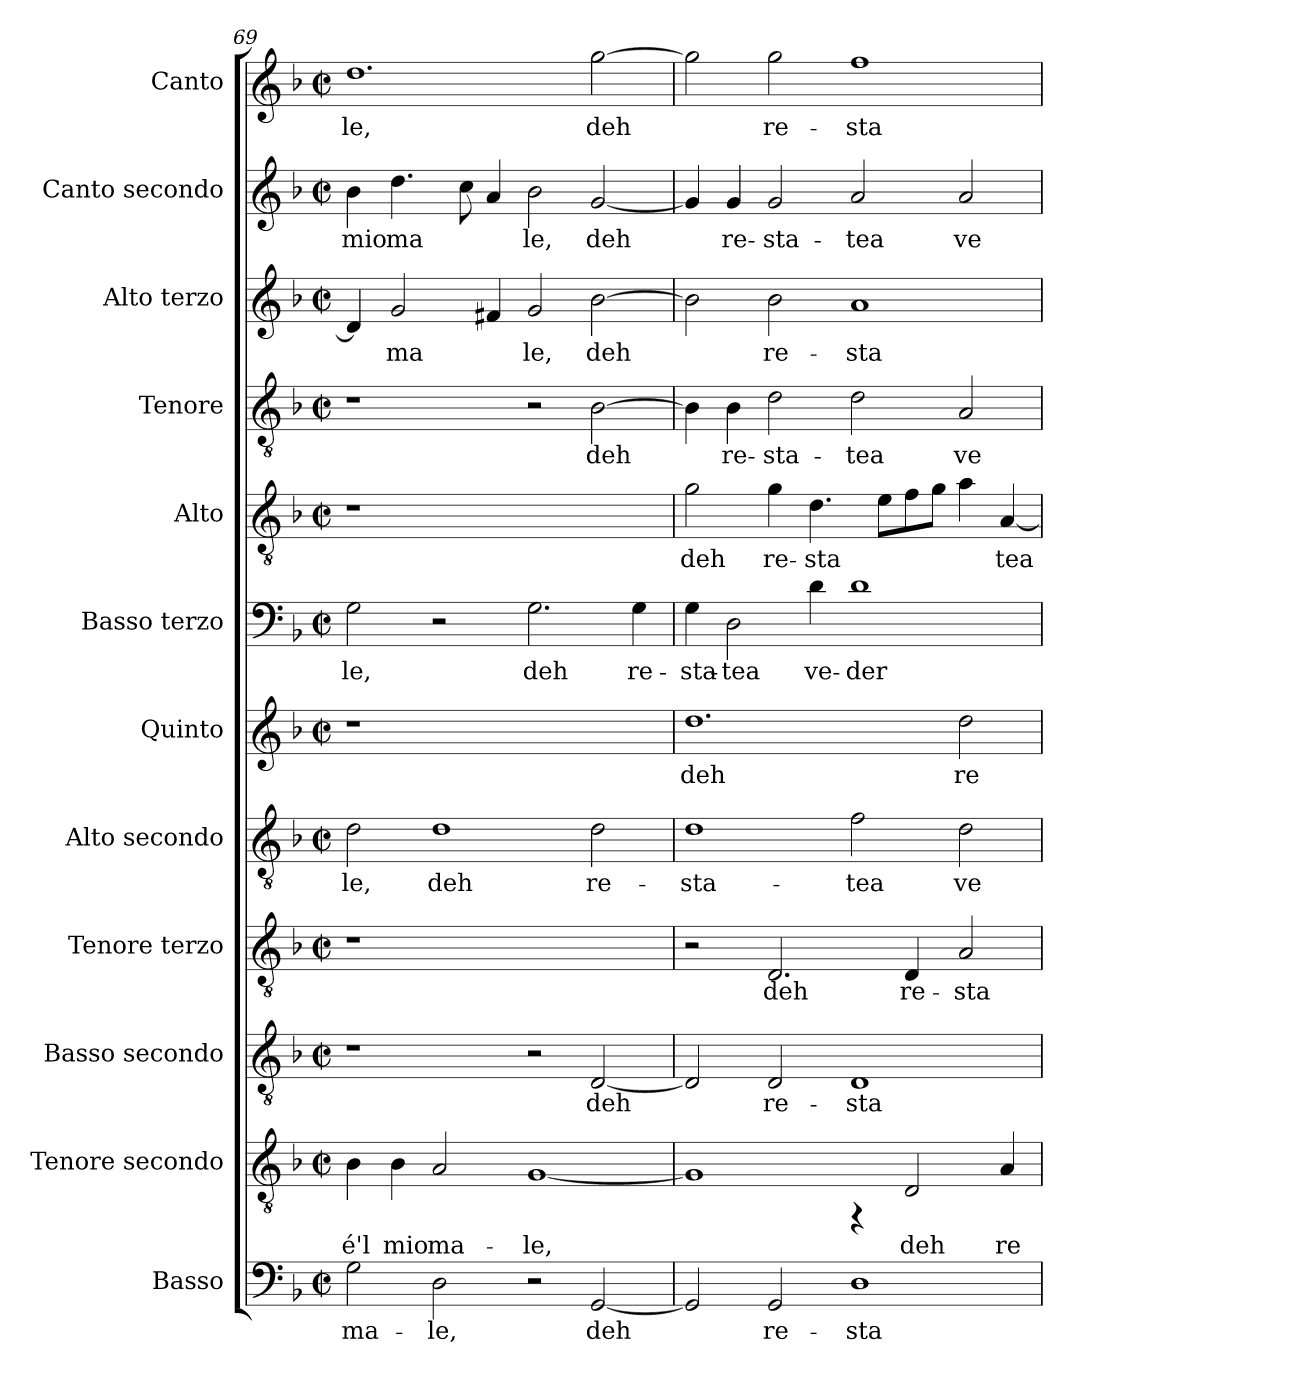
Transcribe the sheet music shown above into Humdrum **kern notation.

**kern	**text	**kern	**text	**kern	**text	**kern	**text	**kern	**text	**kern	**text	**kern	**text	**kern	**text	**kern	**text	**kern	**text	**kern	**text	**kern	**text
*part12	*part12	*part11	*part11	*part10	*part10	*part9	*part9	*part8	*part8	*part7	*part7	*part6	*part6	*part5	*part5	*part4	*part4	*part3	*part3	*part2	*part2	*part1	*part1
*staff12	*staff12	*staff11	*staff11	*staff10	*staff10	*staff9	*staff9	*staff8	*staff8	*staff7	*staff7	*staff6	*staff6	*staff5	*staff5	*staff4	*staff4	*staff3	*staff3	*staff2	*staff2	*staff1	*staff1
*I"Basso	*	*I"Tenore secondo	*	*I"Basso secondo	*	*I"Tenore terzo	*	*I"Alto secondo	*	*I"Quinto	*	*I"Basso terzo	*	*I"Alto	*	*I"Tenore	*	*I"Alto terzo	*	*I"Canto secondo	*	*I"Canto	*
*	*	*	*	*	*	*	*	*	*	*I'Q	*	*	*	*	*	*	*	*	*	*	*	*	*
*clefF4	*	*clefGv2	*	*clefGv2	*	*clefGv2	*	*clefGv2	*	*clefG2	*	*clefF4	*	*clefGv2	*	*clefGv2	*	*clefG2	*	*clefG2	*	*clefG2	*
*k[b-]	*	*k[b-]	*	*k[b-]	*	*k[b-]	*	*k[b-]	*	*k[b-]	*	*k[b-]	*	*k[b-]	*	*k[b-]	*	*k[b-]	*	*k[b-]	*	*k[b-]	*
*F:	*	*F:	*	*F:	*	*F:	*	*F:	*	*F:	*	*F:	*	*F:	*	*F:	*	*F:	*	*F:	*	*F:	*
*M2/2	*	*M2/2	*	*M2/2	*	*M2/2	*	*M2/2	*	*M2/2	*	*M2/2	*	*M2/2	*	*M2/2	*	*M2/2	*	*M2/2	*	*M2/2	*
*met(c|)	*	*met(c|)	*	*met(c|)	*	*met(c|)	*	*met(c|)	*	*met(c|)	*	*met(c|)	*	*met(c|)	*	*met(c|)	*	*met(c|)	*	*met(c|)	*	*met(c|)	*
=69	=69	=69	=69	=69	=69	=69	=69	=69	=69	=69	=69	=69	=69	=69	=69	=69	=69	=69	=69	=69	=69	=69	=69
!	!LO:LY:b:cj	!	!LO:LY:b:cj	!	!	!	!	!	!LO:LY:b:cj	!	!	!	!LO:LY:b:rj	!	!	!	!	!	!LO:LY:b:rj	!	!LO:LY:b:rj	!	!LO:LY:b:cj
2G\	ma-	4B-\	é'l	1r	.	1r	.	2d\	-le,	1r	.	2G\	-le,	1r	.	1r	.	4d/]	.	4b-\	mio	1.dd	-le,
!	!	!	!LO:LY:b:cj	!	!	!	!	!	!	!	!	!	!	!	!	!	!	!	!LO:LY:b:rj	!	!LO:LY:b:rj	!	!
.	.	4B-\	mio	.	.	.	.	.	.	.	.	.	.	.	.	.	.	2g/	ma-	4.dd\	ma-	.	.
!	!LO:LY:b:cj	!	!LO:LY:b:cj	!	!	!	!	!	!LO:LY:b:cj	!	!	!	!	!	!	!	!	!	!	!	!	!	!
2D\	-le,	2A/	ma-	.	.	.	.	1d	deh	.	.	2r	.	.	.	.	.	.	.	.	.	.	.
!	!	!	!	!	!	!	!	!	!	!	!	!	!	!	!	!	!	!	!	!	!LO:LY:b:rj	!	!
.	.	.	.	.	.	.	.	.	.	.	.	.	.	.	.	.	.	.	.	8cc\	--	.	.
!	!	!	!	!	!	!	!	!	!	!	!	!	!	!	!	!	!	!	!LO:LY:b:rj	!	!LO:LY:b:rj	!	!
.	.	.	.	.	.	.	.	.	.	.	.	.	.	.	.	.	.	4f#X/	--	4a/	--	.	.
!	!	!	!LO:LY:b:cj	!	!	!	!	!	!	!	!	!	!LO:LY:b:rj	!	!	!	!	!	!LO:LY:b:rj	!	!LO:LY:b:rj	!	!
2r	.	[<1G	-le,	2r	.	1ryy	.	.	.	1ryy	.	2.G\	deh	1ryy	.	2r	.	2g/	-le,	2b-\	-le,	.	.
!	!LO:LY:b:cj	!	!	!	!LO:LY:b:cj	!	!	!	!LO:LY:b:cj	!	!	!	!	!	!	!	!LO:LY:b:rj	!	!LO:LY:b:rj	!	!LO:LY:b:rj	!	!LO:LY:b:cj
[<2GG/	deh	.	.	[<2D/	deh	.	.	2d\	re-	.	.	.	.	.	.	[>2B-\	deh	[>2b-\	deh	[<2g/	deh	[>2gg\	deh
!	!	!	!	!	!	!	!	!	!	!	!	!	!LO:LY:b:rj	!	!	!	!	!	!	!	!	!	!
.	.	.	.	.	.	.	.	.	.	.	.	4G\	re-	.	.	.	.	.	.	.	.	.	.
!!LO:PB:g=z
=70	=70	=70	=70	=70	=70	=70	=70	=70	=70	=70	=70	=70	=70	=70	=70	=70	=70	=70	=70	=70	=70	=70	=70
!	!LO:LY:b:cj	!	!LO:LY:b:cj	!	!LO:LY:b:cj	!	!	!	!LO:LY:b:cj	!	!LO:LY:b:cj	!	!LO:LY:b:rj	!	!LO:LY:b:rj	!	!LO:LY:b:rj	!	!LO:LY:b:rj	!	!LO:LY:b:rj	!	!LO:LY:b:cj
2GG/]	.	1G]	.	2D/]	.	2r	.	1d	-sta-	1.dd	deh	4G\	-sta-	2g\	deh	4B-\]	.	2b-\]	.	4g/]	.	2gg\]	.
!	!	!	!	!	!	!	!	!	!	!	!	!	!LO:LY:b:rj	!	!	!	!LO:LY:b:rj	!	!	!	!LO:LY:b:rj	!	!
.	.	.	.	.	.	.	.	.	.	.	.	2D\	-tea	.	.	4B-\	re-	.	.	4g/	re-	.	.
!	!LO:LY:b:cj	!	!	!	!LO:LY:b:cj	!	!LO:LY:b:cj	!	!	!	!	!	!	!	!LO:LY:b:rj	!	!LO:LY:b:rj	!	!LO:LY:b:rj	!	!LO:LY:b:rj	!	!LO:LY:b:cj
2GG/	re-	.	.	2D/	re-	2.D/	deh	.	.	.	.	.	.	4g\	re-	2d\	-sta-	2b-\	re-	2g/	-sta-	2gg\	re-
!	!	!	!	!	!	!	!	!	!	!	!	!	!LO:LY:b:rj	!	!LO:LY:b:rj	!	!	!	!	!	!	!	!
.	.	.	.	.	.	.	.	.	.	.	.	4d\	ve-	4.d\	-sta-	.	.	.	.	.	.	.	.
!	!LO:LY:b:cj	!	!	!	!LO:LY:b:cj	!	!	!	!LO:LY:b:cj	!	!	!	!LO:LY:b:rj	!	!	!	!LO:LY:b:rj	!	!LO:LY:b:rj	!	!LO:LY:b:rj	!	!LO:LY:b:cj
1D	-sta-	4rFF	.	1D	-sta-	.	.	2f\	-tea	.	.	1d	-der	.	.	2d\	-tea	1a	-sta-	2a/	-tea	1ff	-sta-
!	!	!	!	!	!	!	!	!	!	!	!	!	!	!	!LO:LY:b:rj	!	!	!	!	!	!	!	!
.	.	.	.	.	.	.	.	.	.	.	.	.	.	8e\L	--	.	.	.	.	.	.	.	.
!	!	!	!LO:LY:b:cj	!	!	!	!LO:LY:b:cj	!	!	!	!	!	!	!	!LO:LY:b:rj	!	!	!	!	!	!	!	!
.	.	2D/	deh	.	.	4D/	re-	.	.	.	.	.	.	8f\	--	.	.	.	.	.	.	.	.
!	!	!	!	!	!	!	!	!	!	!	!	!	!	!	!LO:LY:b:rj	!	!	!	!	!	!	!	!
.	.	.	.	.	.	.	.	.	.	.	.	.	.	8g\J	--	.	.	.	.	.	.	.	.
!	!	!	!	!	!	!	!LO:LY:b:cj	!	!LO:LY:b:cj	!	!LO:LY:b:cj	!	!	!	!LO:LY:b:rj	!	!LO:LY:b:rj	!	!	!	!LO:LY:b:rj	!	!
.	.	.	.	.	.	2A/	-sta-	2d\	ve-	2dd\	re-	.	.	4a\	--	2A/	ve-	.	.	2a/	ve-	.	.
!	!	!	!LO:LY:b:cj	!	!	!	!	!	!	!	!	!	!	!	!LO:LY:b:rj	!	!	!	!	!	!	!	!
.	.	4A/	re-	.	.	.	.	.	.	.	.	.	.	[<4A/	-tea	.	.	.	.	.	.	.	.
=	=	=	=	=	=	=	=	=	=	=	=	=	=	=	=	=	=	=	=	=	=	=	=
*-	*-	*-	*-	*-	*-	*-	*-	*-	*-	*-	*-	*-	*-	*-	*-	*-	*-	*-	*-	*-	*-	*-	*-
